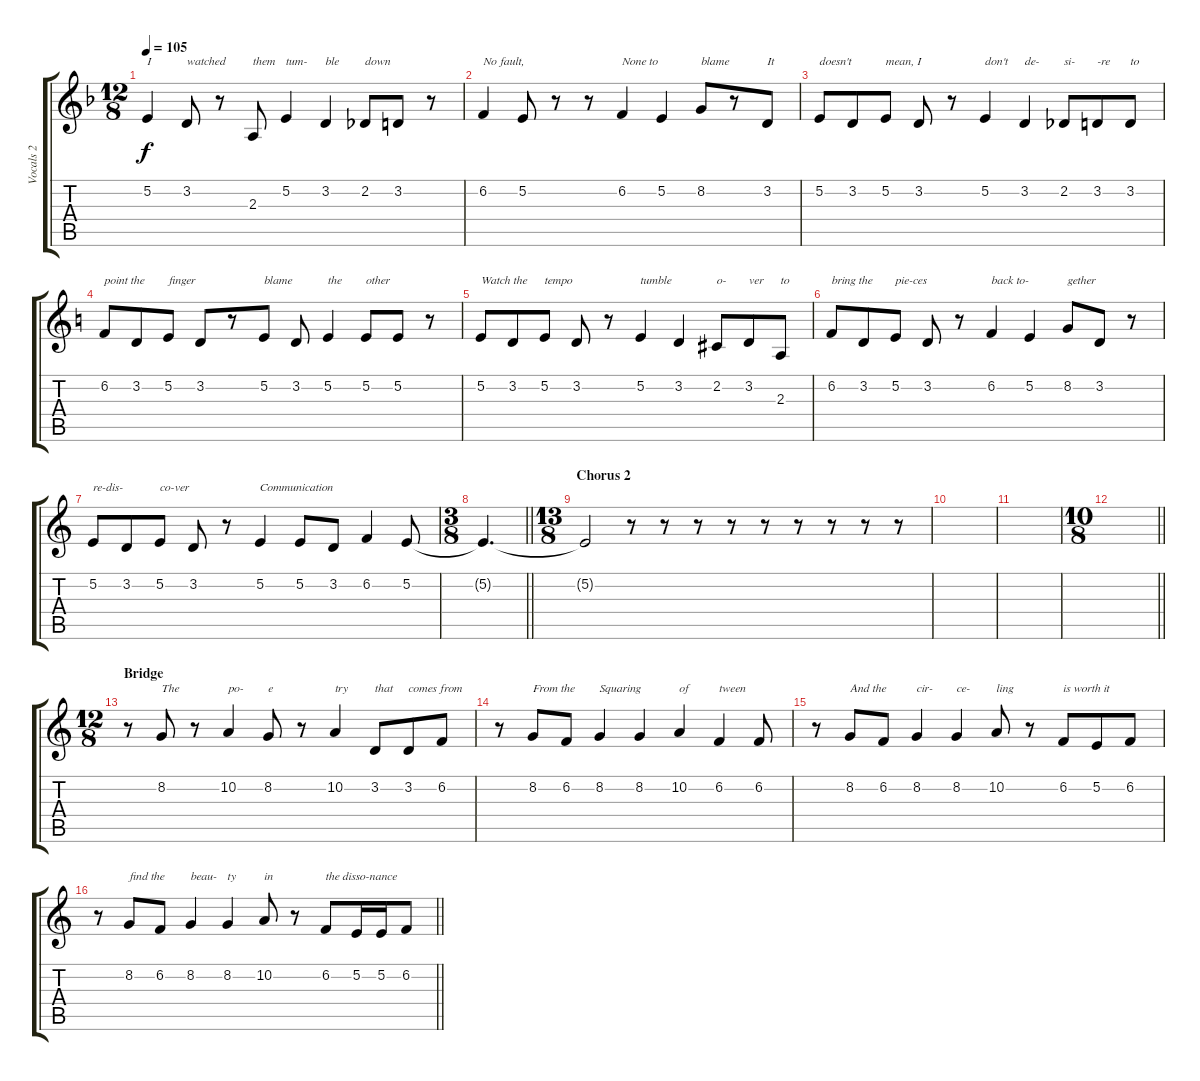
\track ("Vocals 2" "Vocals 2") {instrument altosax}
\staff {score tabs}
\tuning (E4 B3 G3 D3 A2 E2) {hide}
\ts (12 8)
\tempo 105
\clef g2
\ks dminor
5.2.4{txt "I" dy f} 3.2.8{txt "watched"} r.8 2.3.8{txt "them"} 5.2.4{txt "tum-"} 3.2.4{txt "ble"} 2.2.8{txt "down"} 3.2.8 r.8 |
6.2.4{txt "No fault,"} 5.2.8 r.8 r.8 6.2.4{txt "None to"} 5.2.4 8.2.8{txt "blame"} r.8 3.2.8{txt "It"} |
5.2.8{txt "doesn't"} 3.2.8 5.2.8{txt "mean, I"} 3.2.8 r.8 5.2.4{txt "don't"} 3.2.4{txt "de-"} 2.2.8{txt "si-"} 3.2.8{txt "-re"} 3.2.8{txt "to "} |
\ks aminor
6.2.8{txt "point the"} 3.2.8 5.2.8{txt "finger"} 3.2.8 r.8 5.2.8{txt "blame"} 3.2.8 5.2.4{txt "the"} 5.2.8{txt "other"} 5.2.8 r.8 |
5.2.8{txt "Watch the"} 3.2.8 5.2.8{txt "tempo"} 3.2.8 r.8 5.2.4{txt "tumble"} 3.2.4 2.2.8{txt "o-"} 3.2.8{txt "ver"} 2.3.8{txt "to"} |
6.2.8{txt "bring the"} 3.2.8 5.2.8{txt "pie-ces"} 3.2.8 r.8 6.2.4{txt "back to-"} 5.2.4 8.2.8{txt "gether"} 3.2.8 r.8 |
5.2.8{txt "re-dis-"} 3.2.8 5.2.8{txt "co-ver"} 3.2.8 r.8 5.2.4{txt "Communication" volume 12} 5.2.8 3.2.8 6.2.4 5.2.8 |
\ts (3 8)
\barLineRight lightlight
5.2{t}.4{d} |
\ts (13 8)
\section ("" "Chorus 2")
5.2{t}.2 r.8 r.8 r.8 r.8 r.8 r.8 r.8 r.8 r.8 |
|
|
\ts (10 8)
\barLineRight lightlight
|
\ts (12 8)
\section ("" "Bridge")
r.8{volume 14} 8.2.8{txt "The"} r.8 10.2.4{txt "po-"} 8.2.8{txt "e"} r.8 10.2.4{txt "try"} 3.2.8{txt "that"} 3.2.8{txt "comes from"} 6.2.8 |
r.8 8.2.8{txt "From the"} 6.2.8 8.2.4{txt "Squaring"} 8.2.4 10.2.4{txt "of"} 6.2.4{txt "tween"} 6.2.8 |
r.8 8.2.8{txt "And the"} 6.2.8 8.2.4{txt "cir-"} 8.2.4{txt "ce-"} 10.2.8{txt "ling"} r.8 6.2.8{txt "is worth it"} 5.2.8 6.2.8 |
\barLineRight lightlight
r.8 8.2.8{txt "find the"} 6.2.8 8.2.4{txt "beau-"} 8.2.4{txt "ty"} 10.2.8{txt "in"} r.8 6.2.8{txt "the disso-nance"} 5.2.16 5.2.16 6.2.8
